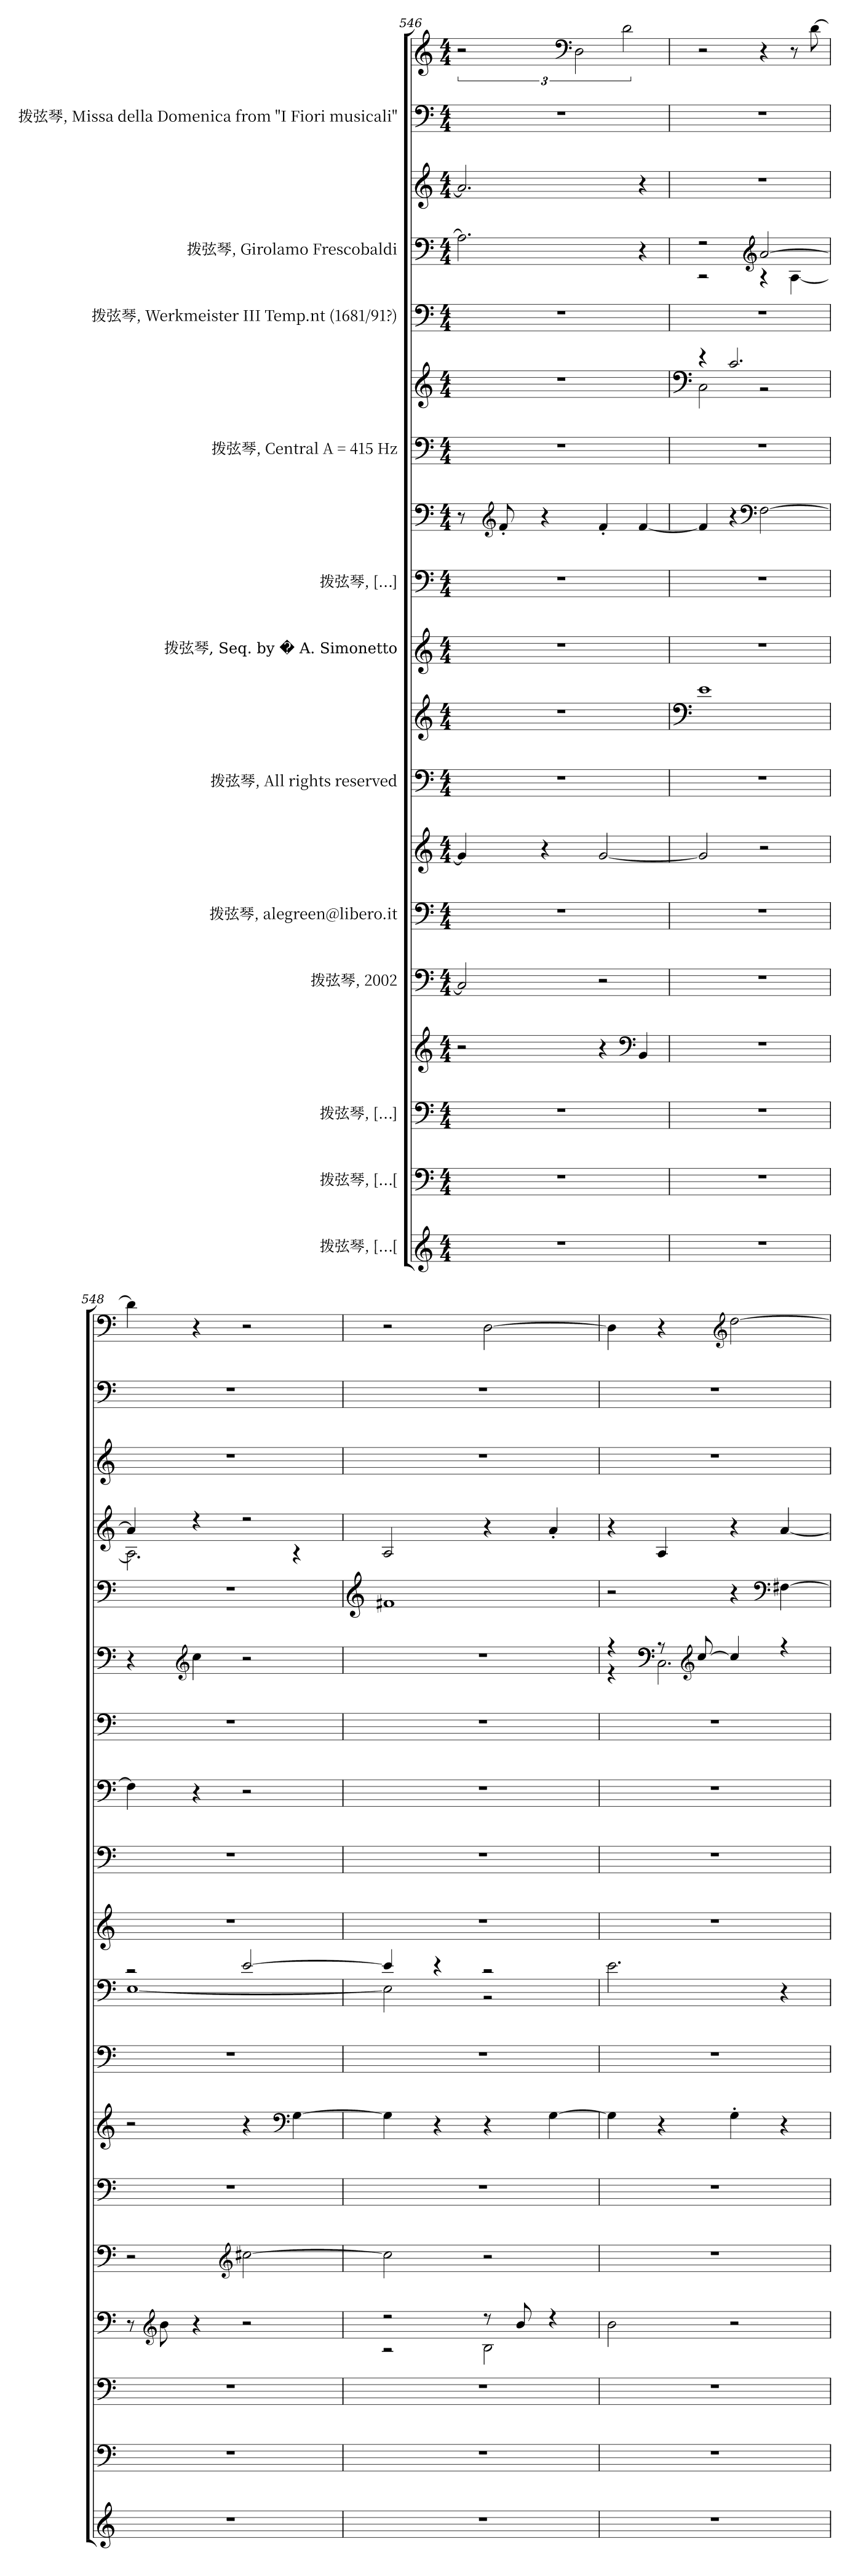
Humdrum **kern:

**kern	**kern	**kern	**kern	**kern	**kern	**kern	**kern	**kern	**kern	**kern	**kern	**kern	**kern	**kern	**kern	**kern	**kern	**kern
*part12	*part11	*part10	*part10	*part9	*part8	*part8	*part7	*part7	*part6	*part5	*part5	*part4	*part4	*part3	*part2	*part2	*part1	*part1
*staff19	*staff18	*staff17	*staff16	*staff15	*staff14	*staff13	*staff12	*staff11	*staff10	*staff9	*staff8	*staff7	*staff6	*staff5	*staff4	*staff3	*staff2	*staff1
*I"拨弦琴, [...[	*I"拨弦琴, [...[	*I"拨弦琴, [...]	*	*I"拨弦琴, 2002	*I"拨弦琴, alegreen@libero.it	*	*I"拨弦琴, All rights reserved	*	*I"拨弦琴, Seq. by � A. Simonetto	*I"拨弦琴, [...]	*	*I"拨弦琴, Central A = 415 Hz	*	*I"拨弦琴, Werkmeister III Temp.nt (1681/91?)	*I"拨弦琴, Girolamo Frescobaldi	*	*I"拨弦琴, Missa della Domenica from &quot;I Fiori musicali&quot;	*
*clefG2	*clefF4	*clefF4	*clefG2	*clefF4	*clefF4	*clefG2	*clefF4	*clefG2	*clefG2	*clefF4	*clefF4	*clefF4	*clefG2	*clefF4	*clefF4	*clefG2	*clefF4	*clefG2
*k[]	*k[]	*k[]	*k[]	*k[]	*k[]	*k[]	*k[]	*k[]	*k[]	*k[]	*k[]	*k[]	*k[]	*k[]	*k[]	*k[]	*k[]	*k[]
*M4/4	*M4/4	*M4/4	*M4/4	*M4/4	*M4/4	*M4/4	*M4/4	*M4/4	*M4/4	*M4/4	*M4/4	*M4/4	*M4/4	*M4/4	*M4/4	*M4/4	*M4/4	*M4/4
=546	=546	=546	=546	=546	=546	=546	=546	=546	=546	=546	=546	=546	=546	=546	=546	=546	=546	=546
1r	1r	1r	2r	2C#/]	1r	4g/]	1r	1r	1r	1r	8r	1r	1r	1r	2.A\]	2.a/]	1r	3r
*	*	*	*	*	*	*	*	*	*	*	*clefG2	*	*	*	*	*	*	*
.	.	.	.	.	.	.	.	.	.	.	8f'/	.	.	.	.	.	.	.
.	.	.	.	.	.	4r	.	.	.	.	4r	.	.	.	.	.	.	.
*	*	*	*	*	*	*	*	*	*	*	*	*	*	*	*	*	*	*clefF4
.	.	.	.	.	.	.	.	.	.	.	.	.	.	.	.	.	.	3D\
.	.	.	4r	2r	.	[2g/	.	.	.	.	4f'/	.	.	.	.	.	.	.
.	.	.	.	.	.	.	.	.	.	.	.	.	.	.	.	.	.	3d\
*	*	*	*clefF4	*	*	*	*	*	*	*	*	*	*	*	*	*	*	*
.	.	.	4BB/	.	.	.	.	.	.	.	[4f/	.	.	.	4r	4r	.	.
!!LO:PB:g=z
=547	=547	=547	=547	=547	=547	=547	=547	=547	=547	=547	=547	=547	=547	=547	=547	=547	=547	=547
*	*	*	*	*	*	*	*	*clefF4	*	*	*	*	*clefF4	*	*	*	*	*
*	*	*	*	*	*	*	*	*	*	*	*	*	*^	*	*^	*	*	*
1r	1r	1r	1r	1r	1r	2g/]	1r	1e	1r	1r	4f/]	1r	4r	2C\	1r	2r	2r	1r	1r	2r
.	.	.	.	.	.	.	.	.	.	.	4r	.	2.c/	.	.	.	.	.	.	.
*	*	*	*	*	*	*	*	*	*	*	*clefF4	*	*	*	*	*clefG2	*	*	*	*
.	.	.	.	.	.	2r	.	.	.	.	[2F\	.	.	2r	.	[2a/	4r	.	.	4r
.	.	.	.	.	.	.	.	.	.	.	.	.	.	.	.	.	[4A\	.	.	8r
.	.	.	.	.	.	.	.	.	.	.	.	.	.	.	.	.	.	.	.	[8d\
*	*	*	*	*	*	*	*	*	*	*	*	*	*v	*v	*	*	*	*	*	*
=548	=548	=548	=548	=548	=548	=548	=548	=548	=548	=548	=548	=548	=548	=548	=548	=548	=548	=548	=548
*	*	*	*	*	*	*	*	*^	*	*	*	*	*	*	*	*	*	*	*
1r	1r	1r	8r	2r	1r	2r	1r	2r	[1E	1r	1r	4F\]	1r	4r	1r	4a/]	2.A\]	1r	1r	4d\]
*	*	*	*clefG2	*	*	*	*	*	*	*	*	*	*	*	*	*	*	*	*	*
.	.	.	8b\	.	.	.	.	.	.	.	.	.	.	.	.	.	.	.	.	.
*	*	*	*	*	*	*	*	*	*	*	*	*	*	*clefG2	*	*	*	*	*	*
.	.	.	4r	.	.	.	.	.	.	.	.	4r	.	4cc\	.	4r	.	.	.	4r
*	*	*	*	*clefG2	*	*	*	*	*	*	*	*	*	*	*	*	*	*	*	*
.	.	.	2r	[2cc#X\	.	4r	.	[2e/	.	.	.	2r	.	2r	.	2r	.	.	.	2r
*	*	*	*	*	*	*clefF4	*	*	*	*	*	*	*	*	*	*	*	*	*	*
.	.	.	.	.	.	[4G\	.	.	.	.	.	.	.	.	.	.	4r	.	.	.
*	*	*	*	*	*	*	*	*	*	*	*	*	*	*	*	*v	*v	*	*	*
=549	=549	=549	=549	=549	=549	=549	=549	=549	=549	=549	=549	=549	=549	=549	=549	=549	=549	=549	=549
*	*	*	*	*	*	*	*	*	*	*	*	*	*	*	*clefG2	*	*	*	*
*	*	*	*^	*	*	*	*	*	*	*	*	*	*	*	*	*	*	*	*
1r	1r	1r	2r	2r	2cc#\]	1r	4G\]	1r	4e/]	2E\]	1r	1r	1r	1r	1r	1f#X	2A/	1r	1r	2r
.	.	.	.	.	.	.	4r	.	4r	.	.	.	.	.	.	.	.	.	.	.
.	.	.	8r	2B\	2r	.	4r	.	2r	2r	.	.	.	.	.	.	4r	.	.	[2D\
.	.	.	8b/	.	.	.	.	.	.	.	.	.	.	.	.	.	.	.	.	.
.	.	.	4r	.	.	.	[4G\	.	.	.	.	.	.	.	.	.	4a'/	.	.	.
*	*	*	*v	*v	*	*	*	*	*v	*v	*	*	*	*	*	*	*	*	*	*
=550	=550	=550	=550	=550	=550	=550	=550	=550	=550	=550	=550	=550	=550	=550	=550	=550	=550	=550
*	*	*	*	*	*	*	*	*	*	*	*	*	*^	*	*	*	*	*
1r	1r	1r	2b\	1r	1r	4G\]	1r	2.e\	1r	1r	1r	1r	4r	4r	2r	4r	1r	1r	4D\]
*	*	*	*	*	*	*	*	*	*	*	*	*	*clefF4	*	*	*	*	*	*
.	.	.	.	.	.	4r	.	.	.	.	.	.	8r	2.C\	.	4A/	.	.	4r
*	*	*	*	*	*	*	*	*	*	*	*	*	*clefG2	*	*	*	*	*	*
.	.	.	.	.	.	.	.	.	.	.	.	.	[8cc/	.	.	.	.	.	.
*	*	*	*	*	*	*	*	*	*	*	*	*	*	*	*	*	*	*	*clefG2
.	.	.	2r	.	.	4G'\	.	.	.	.	.	.	4cc/]	.	4r	4r	.	.	[2dd\
*	*	*	*	*	*	*	*	*	*	*	*	*	*	*	*clefF4	*	*	*	*
.	.	.	.	.	.	4r	.	4r	.	.	.	.	4r	.	[4F#X\	[4a/	.	.	.
*	*	*	*	*	*	*	*	*	*	*	*	*	*v	*v	*	*	*	*	*
=	=	=	=	=	=	=	=	=	=	=	=	=	=	=	=	=	=	=
*-	*-	*-	*-	*-	*-	*-	*-	*-	*-	*-	*-	*-	*-	*-	*-	*-	*-	*-
